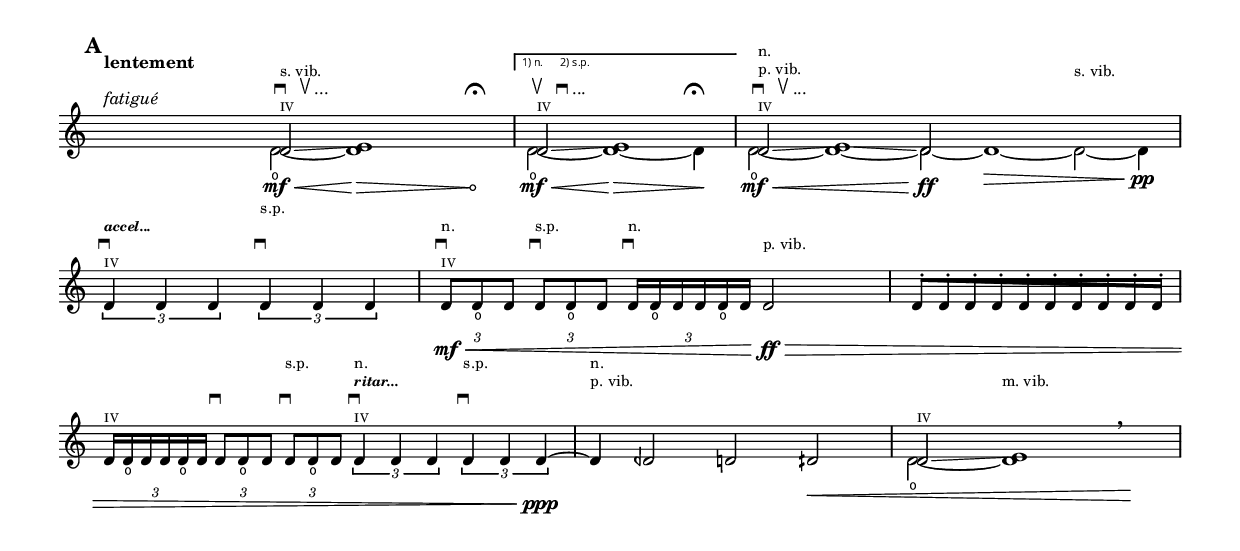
% DO NOT EDIT this file manually; it is automatically
% generated from Documentation/snippets/new
% Make any changes in Documentation/snippets/new/
% and then run scripts/auxiliar/makelsr.py
%
% This file is in the public domain.
%% Note: this file works from version 2.13.36
% #!lilypond lcp-extract.ly -*- coding: utf-8; -*-

%%%
%%% les-cinq-pieds:
%%% extract for the lilypond documentaton project
%%%

%% Title:	Les cinq pieds
%% Composer: 	David Séverin
%% Date:	Juillet 2007
%% Instrument:	Violon Solo
%% Dedication:	A mon épouse Lívia De Souza Vidal
%% Additional:	avec l'aide de Krzysztof Wagenaar

%% Statement:

%% Here by, I, the composer, agree that this extract of my composition
%% be in the public domain and can be part of, used and presented in
%% the LilyPond Documention Project.

%% Statement Date: Octber the 9th, 2008


\header {
  lsrtags = "headwords"
  texidoc = ""
  doctitle = "headword"
} % begin verbatim



\version "2.13.36"
#(set-global-staff-size 15)

%%%
%%% Abreviations
%%%

db         = \markup { \musicglyph #"scripts.downbow" }
dub        = \markup { \line { \musicglyph #"scripts.downbow" " " \musicglyph #"scripts.upbow" } }
dubetc     = \markup { \line { \musicglyph #"scripts.downbow" " " \musicglyph #"scripts.upbow" "..." } }

ub         = \markup { \musicglyph #"scripts.upbow" }
udb        = \markup { \line { \musicglyph #"scripts.upbow" " " \musicglyph #"scripts.downbow" } }
udbetc     = \markup { \line { \musicglyph #"scripts.upbow" " " \musicglyph #"scripts.downbow" "..." } }

fermaTa    = \markup \musicglyph #"scripts.ufermata"

accel   = \markup \tiny \italic \bold "accel..."
ritar   = \markup \tiny \italic \bold "ritar..."

ignore     = \override NoteColumn #'ignore-collision = ##t


%%
%% Strings
%%

svib           = \markup \small "s. vib."
pvib           = \markup \small "p. vib."
mvib           = \markup \small "m. vib."
sulp           = \markup \small "s.p."
norm           = \markup \small "n."

quatre         = \markup \teeny "IV"


%%
%% Shifting Notes
%%

shift      = \once \override NoteColumn #'force-hshift = #0.9
shifta     = \once \override NoteColumn #'force-hshift = #1.2
shiftb     = \once \override NoteColumn #'force-hshift = #1.4


%%
%% Hairpin
%%

% aniente        = "a niente"
aniente        = \once \override Hairpin #'circled-tip = ##t


%%
%% Tuplets
%%

tupletbp       = \once \override Staff.TupletBracket #'padding = #2.25


%%
%% Flag [Note Head - Stem]
%%

noflag         = \once \override Stem #'flag-style = #'no-flag

%%%
%%% Functions
%%%

#(define-markup-command (colmark layout props args)
  (markup-list?)
  (let ((entries (cons (list '(baseline-skip . 2.3)) props)
       ))
   (interpret-markup layout entries
    (make-column-markup
     (map (lambda (arg)
	   (markup arg))
      (reverse args))))))


%%%
%%% Instruments
%%%

ViolinSolo = \relative c' {

  \voiceOne

  \set Score.markFormatter     =  #format-mark-box-numbers
  \override Score.VoltaBracket #'font-name                  = #"sans"
  \override Score.VoltaBracket #'extra-offset               = #'(0 . 1)
  \override SpacingSpanner     #'uniform-stretching         = ##t


  %% Measure 1
  \time 25/8
  \mark \default
  r2 ^\markup \colmark { \italic "fatigué" " " \bold "lentement"} r4 r r8
  <<
    { \shift d2 \glissando ^\markup \colmark { \quatre \dubetc \svib } \shifta e1 } \\
    { d2 \open \mf \< ~ \aniente d1  \! \> r4 r ^\markup \colmark { " " \fermaTa } \! }
  >>


  %% Measure 2
  \time 7/4
  \set Score.repeatCommands = #'((volta "1) n.      2) s.p."))
  <<
    { \shift d2 \glissando ^\markup \colmark { \quatre \udbetc } \shifta e1 } \\
    { d2 \open \mf \< ~ d1 \! \> ~ d4 ^\markup \colmark { " " \fermaTa } \! }
  >>
  \set Score.repeatCommands = #'((volta #f))


  %% Measure 3
  \time 15/4
  <<
    { \shift d2 \glissando ^\markup \colmark { \quatre \dubetc \pvib \norm } \shifta e1 \glissando d2 } \\
    { d2 \open \mf \< ~ d1 ~ d2 \ff  ~ d1 \> ~ d2 ^\markup \colmark { " " " " \svib } ~ d4 \pp}
  >>
  \break

  %% Measure 4
  \time 4/4
  \stemUp
  \tupletDown
  \times 2/3 { d4 ^\markup \colmark { \quatre \db \accel } d d }
  \times 2/3 { d4 ^\markup \colmark { " " \db " " \sulp } d d }



  %% Measure 5
  \time 5/4
  \tupletbp \times 2/3 { d8 \mf \< ^\markup \colmark { \quatre \db \norm } d _\open d }
  \tupletbp \times 2/3 { d8 ^\markup \colmark { " " \db \sulp } d _\open d }
  \tupletbp \times 2/3 { d16 ^\markup \colmark { " " \db \norm } d _\open d d d _\open d }
  d2 \ff ^\markup \colmark { " " \pvib } \>


  %% Measure 6
  \time 5/8
  \once \override Beam #'grow-direction = #RIGHT  % \featherDurations #(ly:make-moment 2 3)
  { d16 \staccato
    [ d \staccato d \staccato d \staccato d \staccato d \staccato d \staccato d \staccato d \staccato d \staccato]
  }
  \break


  %% Measure 7
  \time 7/4
  \tupletbp \times 2/3 { d16 ^\markup \colmark { \quatre } d _\open d d d _\open d }
  \tupletbp \times 2/3 { d8 ^\markup \colmark { " " \db } d _\open d }
  \tupletbp \times 2/3 { d8 ^\markup \colmark { " " \db " " \sulp } d _\open d }
  \times 2/3 { d4 ^\markup \colmark { \quatre \db \ritar \norm } d d }
  \times 2/3 { d4 ^\markup \colmark { " " \db " " \sulp } d d \ppp ~ }


  %% Measure 8
  d4 ^\markup \colmark { " " " " \pvib \norm }
  deh2 d dih \<


  %% Measure 9
  <<
    { \shift d2 \glissando ^\markup \colmark { \quatre } \shifta e1 } \\
    { d2 \open ~ d1  ^\markup \colmark { " " " " \mvib } }
  >>
  \breathe r4 \!

}


%%%
%%% Score
%%%

\score {

  <<
    \relative <<
      \new Staff \ViolinSolo
    >>

    \override Score.Rest #'transparent = ##t
    \set Score.defaultBarType          = "empty"
  >>

  \layout  {
    indent       = 0.0
    \context {
      \Staff
      \remove "Time_signature_engraver"
    }
    \context {
      \Score
      \remove "Bar_number_engraver"
    }
  }
}
